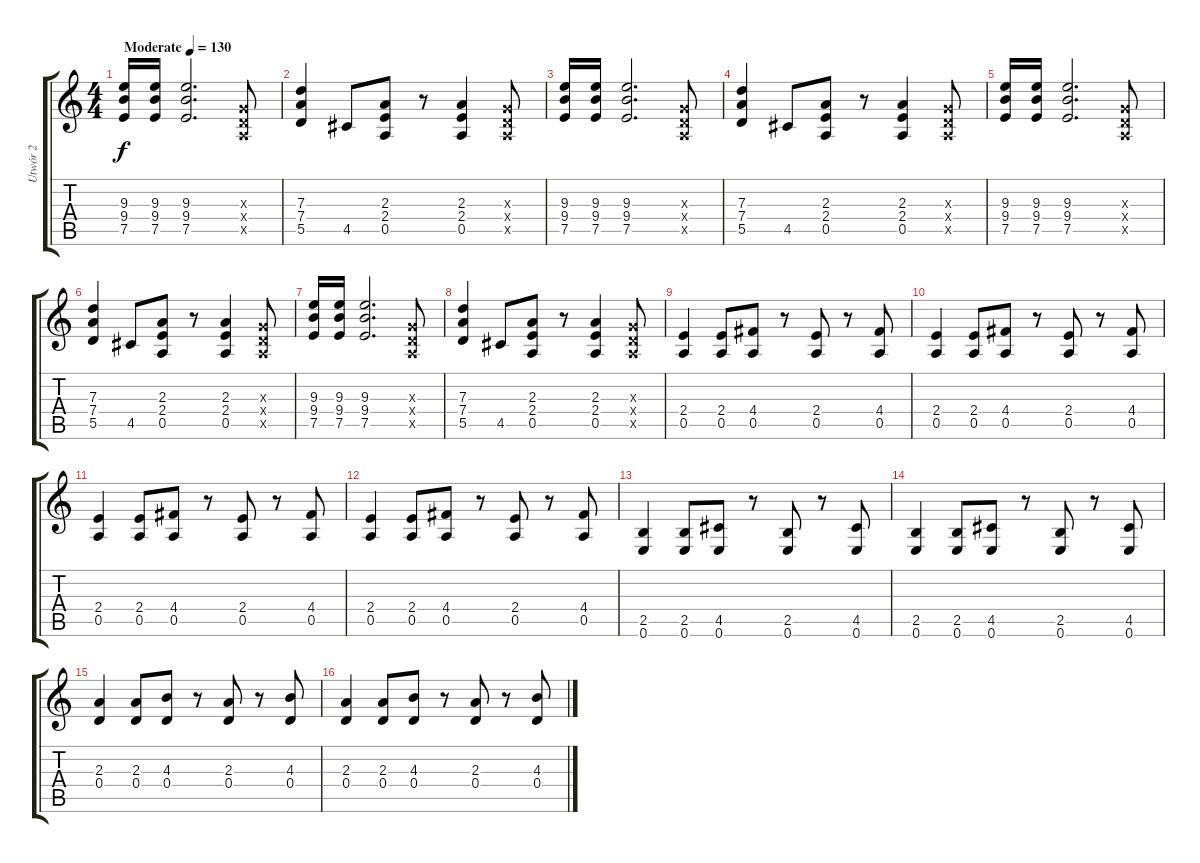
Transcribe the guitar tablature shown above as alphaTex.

\track ("Utwór 2" "Utwór 2") {instrument overdrivenguitar}
\staff {score tabs}
\tuning (E4 B3 G3 D3 A2 E2) {hide}
\ts (4 4)
\tempo (130 "Moderate")
\clef g2
\ks c
(9.3 9.4 7.5).16{dy f instrument overdrivenguitar} (9.3 9.4 7.5).16 (9.3 9.4 7.5).2{d} (0.3{x} 0.4{x} 0.5{x}).8 |
(7.3 7.4 5.5).4 4.5.8 (2.3 2.4 0.5).8 r.8 (2.3 2.4 0.5).4 (0.3{x} 0.4{x} 0.5{x}).8 |
(9.3 9.4 7.5).16 (9.3 9.4 7.5).16 (9.3 9.4 7.5).2{d} (0.3{x} 0.4{x} 0.5{x}).8 |
(7.3 7.4 5.5).4 4.5.8 (2.3 2.4 0.5).8 r.8 (2.3 2.4 0.5).4 (0.3{x} 0.4{x} 0.5{x}).8 |
(9.3 9.4 7.5).16 (9.3 9.4 7.5).16 (9.3 9.4 7.5).2{d} (0.3{x} 0.4{x} 0.5{x}).8 |
(7.3 7.4 5.5).4 4.5.8 (2.3 2.4 0.5).8 r.8 (2.3 2.4 0.5).4 (0.3{x} 0.4{x} 0.5{x}).8 |
(9.3 9.4 7.5).16 (9.3 9.4 7.5).16 (9.3 9.4 7.5).2{d} (0.3{x} 0.4{x} 0.5{x}).8 |
(7.3 7.4 5.5).4 4.5.8 (2.3 2.4 0.5).8 r.8 (2.3 2.4 0.5).4 (0.3{x} 0.4{x} 0.5{x}).8 |
(2.4 0.5).4 (2.4 0.5).8 (4.4 0.5).8 r.8 (2.4 0.5).8 r.8 (4.4 0.5).8 |
(2.4 0.5).4 (2.4 0.5).8 (4.4 0.5).8 r.8 (2.4 0.5).8 r.8 (4.4 0.5).8 |
(2.4 0.5).4 (2.4 0.5).8 (4.4 0.5).8 r.8 (2.4 0.5).8 r.8 (4.4 0.5).8 |
(2.4 0.5).4 (2.4 0.5).8 (4.4 0.5).8 r.8 (2.4 0.5).8 r.8 (4.4 0.5).8 |
(2.5 0.6).4 (2.5 0.6).8 (4.5 0.6).8 r.8 (2.5 0.6).8 r.8 (4.5 0.6).8 |
(2.5 0.6).4 (2.5 0.6).8 (4.5 0.6).8 r.8 (2.5 0.6).8 r.8 (4.5 0.6).8 |
(2.3 0.4).4 (2.3 0.4).8 (4.3 0.4).8 r.8 (2.3 0.4).8 r.8 (4.3 0.4).8 |
(2.3 0.4).4 (2.3 0.4).8 (4.3 0.4).8 r.8 (2.3 0.4).8 r.8 (4.3 0.4).8
